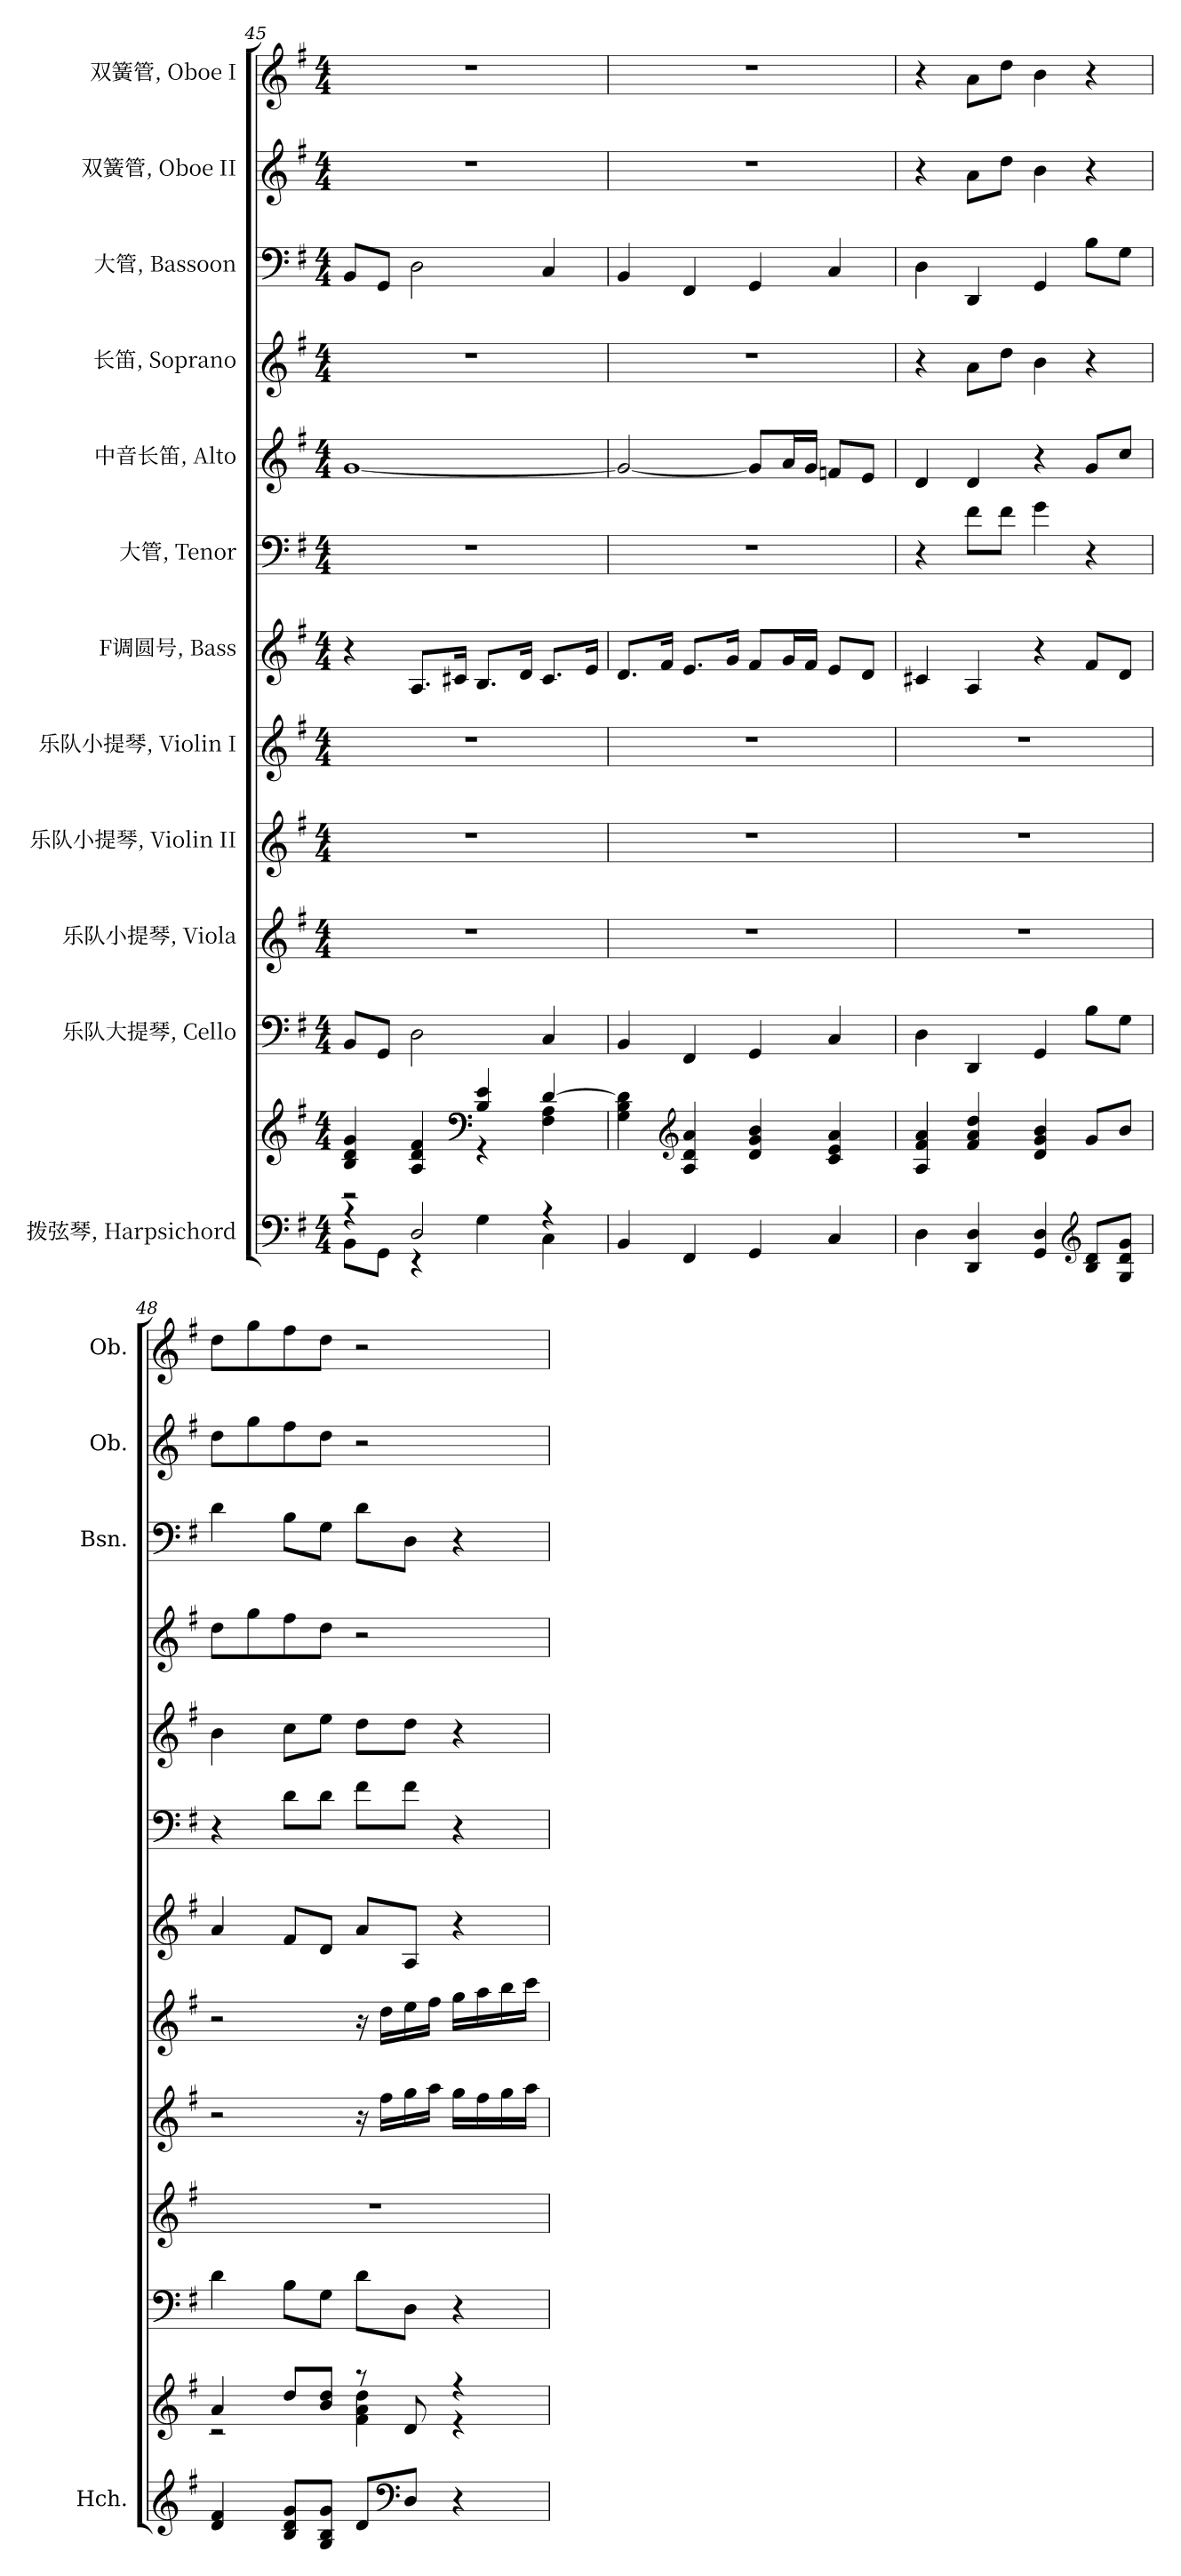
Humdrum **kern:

**kern	**kern	**kern	**kern	**kern	**kern	**kern	**kern	**kern	**kern	**kern	**kern	**kern
*part12	*part12	*part11	*part10	*part9	*part8	*part7	*part6	*part5	*part4	*part3	*part2	*part1
*staff13	*staff12	*staff11	*staff10	*staff9	*staff8	*staff7	*staff6	*staff5	*staff4	*staff3	*staff2	*staff1
*I"拨弦琴, Harpsichord	*	*I"乐队大提琴, Cello	*I"乐队小提琴, Viola	*I"乐队小提琴, Violin II	*I"乐队小提琴, Violin I	*I"F调圆号, Bass	*I"大管, Tenor	*I"中音长笛, Alto	*I"长笛, Soprano	*I"大管, Bassoon	*I"双簧管, Oboe II	*I"双簧管, Oboe I
*I'Hch.	*	*	*	*	*	*	*	*	*	*I'Bsn.	*I'Ob.	*I'Ob.
*clefF4	*clefG2	*clefF4	*clefG2	*clefG2	*clefG2	*clefG2	*clefF4	*clefG2	*clefG2	*clefF4	*clefG2	*clefG2
*	*	*	*	*	*	*ITrd4c7	*	*ITrd3c5	*	*	*	*
*k[f#]	*k[f#]	*k[f#]	*k[f#]	*k[f#]	*k[f#]	*k[]	*k[f#]	*k[f#c#]	*k[f#]	*k[f#]	*k[f#]	*k[f#]
*M4/4	*M4/4	*M4/4	*M4/4	*M4/4	*M4/4	*M4/4	*M4/4	*M4/4	*M4/4	*M4/4	*M4/4	*M4/4
=45	=45	=45	=45	=45	=45	=45	=45	=45	=45	=45	=45	=45
*^	*^	*	*	*	*	*	*	*	*	*	*	*
4r	8BB\L	4B/ 4d/ 4g/	2r	8BB/L	1r	1r	1r	4r	1r	[1d	1r	8BB/L	1r	1r
.	8GG\J	.	.	8GG/J	.	.	.	.	.	.	.	8GG/J	.	.
2D/	4r	4A/ 4d/ 4f#/	.	2D\	.	.	.	8.D/L	.	.	.	2D\	.	.
.	.	.	.	.	.	.	.	16F#X/Jk	.	.	.	.	.	.
*	*	*clefF4	*	*	*	*	*	*	*	*	*	*	*	*
.	4G\	4B/ 4e/	4r	.	.	.	.	8.E/L	.	.	.	.	.	.
.	.	.	.	.	.	.	.	16G/Jk	.	.	.	.	.	.
4r	4C\	[4d/	4F#\ 4A\	4C/	.	.	.	8.F#/L	.	.	.	4C/	.	.
.	.	.	.	.	.	.	.	16A/Jk	.	.	.	.	.	.
*v	*v	*	*	*	*	*	*	*	*	*	*	*	*	*
*	*v	*v	*	*	*	*	*	*	*	*	*	*	*
!!LO:PB:g=z
=46	=46	=46	=46	=46	=46	=46	=46	=46	=46	=46	=46	=46
4BB/	4G\ 4B\ 4d\]	4BB/	1r	1r	1r	8.G/L	1r	2d/_	1r	4BB/	1r	1r
.	.	.	.	.	.	16B/Jk	.	.	.	.	.	.
*	*clefG2	*	*	*	*	*	*	*	*	*	*	*
4FF#/	4A/ 4d/ 4a/	4FF#/	.	.	.	8.A/L	.	.	.	4FF#/	.	.
.	.	.	.	.	.	16c/Jk	.	.	.	.	.	.
4GG/	4d/ 4g/ 4b/	4GG/	.	.	.	8B/L	.	8d/L]	.	4GG/	.	.
.	.	.	.	.	.	16c/L	.	16e/L	.	.	.	.
.	.	.	.	.	.	16B/JJ	.	16d/JJ	.	.	.	.
4C/	4c/ 4e/ 4a/	4C/	.	.	.	8A/L	.	8cn/L	.	4C/	.	.
.	.	.	.	.	.	8G/J	.	8B/J	.	.	.	.
=47	=47	=47	=47	=47	=47	=47	=47	=47	=47	=47	=47	=47
4D\	4A/ 4f#/ 4a/	4D\	1r	1r	1r	4F#X/	4r	4A/	4r	4D\	4r	4r
4DD/ 4D/	4f#/ 4a/ 4dd/	4DD/	.	.	.	4D/	8f#\L	4A/	8a\L	4DD/	8a\L	8a\L
.	.	.	.	.	.	.	8f#\J	.	8dd\J	.	8dd\J	8dd\J
4GG/ 4D/	4d/ 4g/ 4b/	4GG/	.	.	.	4r	4g\	4r	4b\	4GG/	4b\	4b\
*clefG2	*	*	*	*	*	*	*	*	*	*	*	*
8B/ 8d/L	8g/L	8B\L	.	.	.	8B/L	4r	8d/L	4r	8B\L	4r	4r
8G/ 8d/ 8g/J	8b/J	8G\J	.	.	.	8G/J	.	8g/J	.	8G\J	.	.
=48	=48	=48	=48	=48	=48	=48	=48	=48	=48	=48	=48	=48
*	*^	*	*	*	*	*	*	*	*	*	*	*
4d/ 4f#/	4a/	2r	4d\	1r	2r	2r	4d/	4r	4f#\	8dd\L	4d\	8dd\L	8dd\L
.	.	.	.	.	.	.	.	.	.	8gg\	.	8gg\	8gg\
8B/ 8d/ 8g/L	8dd/L	.	8B\L	.	.	.	8B/L	8d\L	8g\L	8ff#\	8B\L	8ff#\	8ff#\
8G/ 8B/ 8g/J	8b/ 8dd/J	.	8G\J	.	.	.	8G/J	8d\J	8b\J	8dd\J	8G\J	8dd\J	8dd\J
8d/L	8r	4f#\ 4a\ 4dd\	8d\L	.	16r	16r	8d/L	8f#\L	8a\L	2r	8d\L	2r	2r
.	.	.	.	.	16ff#\LL	16dd\LL	.	.	.	.	.	.	.
*clefF4	*	*	*	*	*	*	*	*	*	*	*	*	*
8D/J	8d/	.	8D\J	.	16gg\	16ee\	8D/J	8f#\J	8a\J	.	8D\J	.	.
.	.	.	.	.	16aa\JJ	16ff#\JJ	.	.	.	.	.	.	.
4r	4r	4r	4r	.	16gg\LL	16gg\LL	4r	4r	4r	.	4r	.	.
.	.	.	.	.	16ff#\	16aa\	.	.	.	.	.	.	.
.	.	.	.	.	16gg\	16bb\	.	.	.	.	.	.	.
.	.	.	.	.	16aa\JJ	16ccc\JJ	.	.	.	.	.	.	.
*	*v	*v	*	*	*	*	*	*	*	*	*	*	*
=	=	=	=	=	=	=	=	=	=	=	=	=
*-	*-	*-	*-	*-	*-	*-	*-	*-	*-	*-	*-	*-
